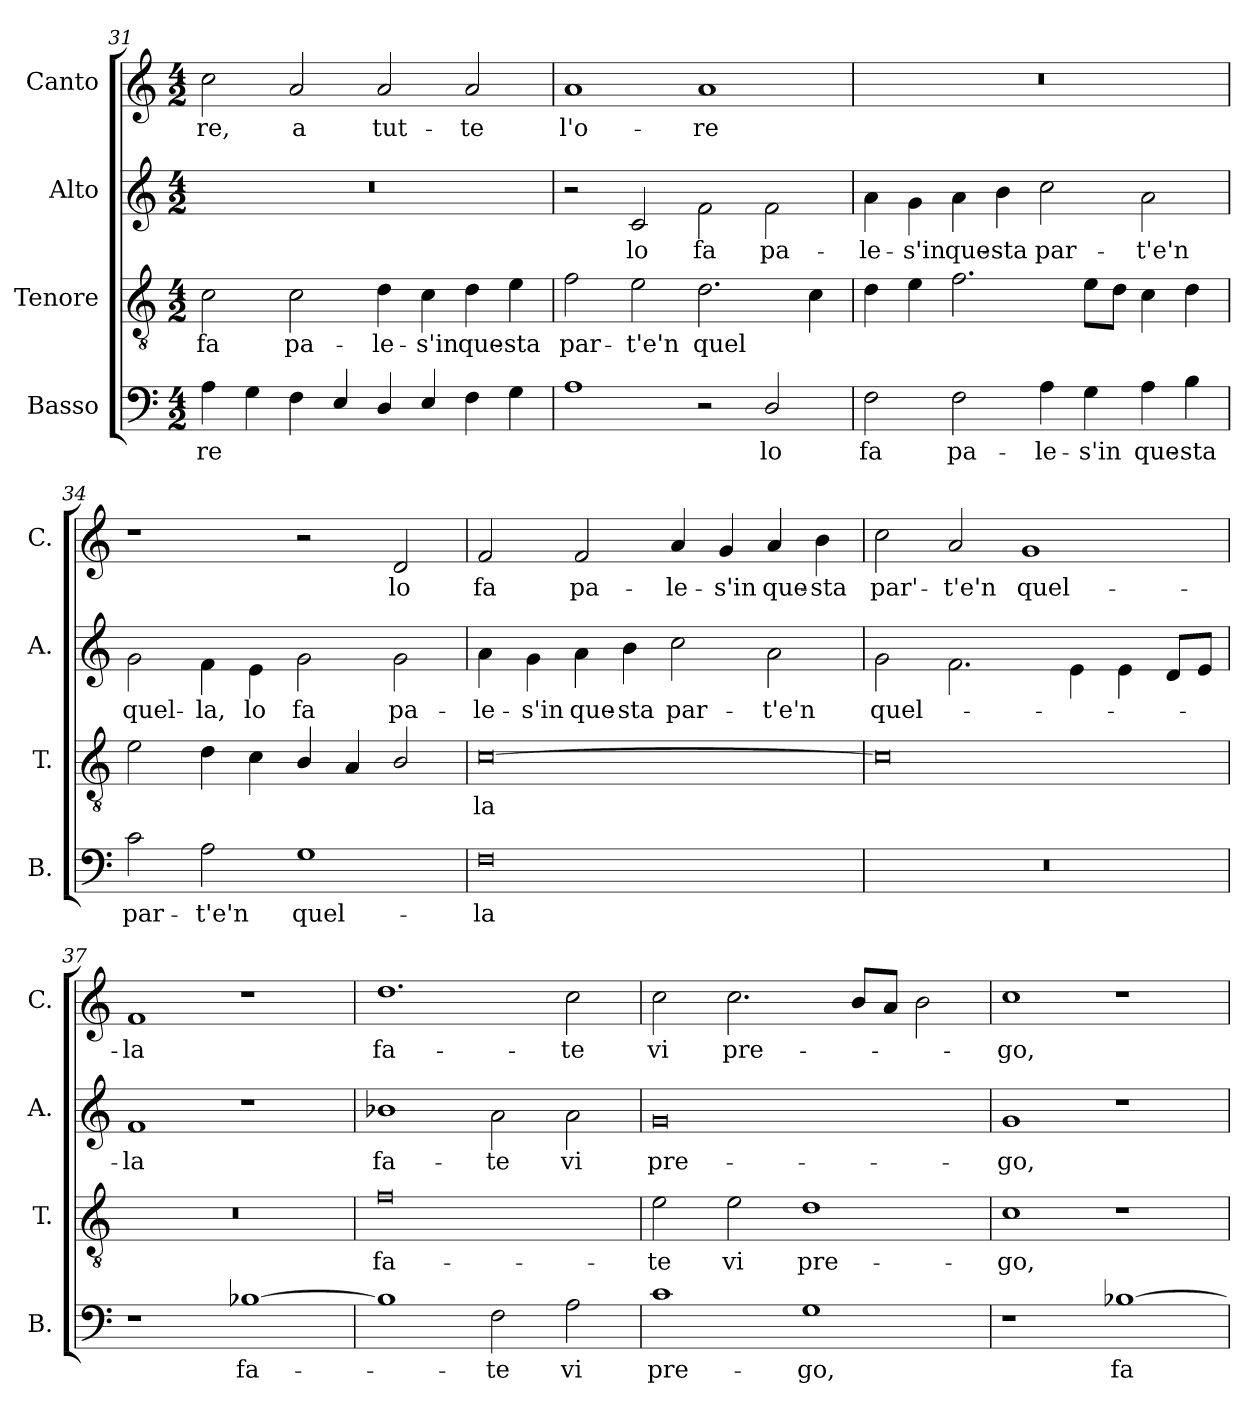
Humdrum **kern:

**kern	**text	**kern	**text	**kern	**text	**kern	**text
*part4	*part4	*part3	*part3	*part2	*part2	*part1	*part1
*staff4	*staff4	*staff3	*staff3	*staff2	*staff2	*staff1	*staff1
*I"Basso	*	*I"Tenore	*	*I"Alto	*	*I"Canto	*
*I'B.	*	*I'T.	*	*I'A.	*	*I'C.	*
*clefF4	*	*clefGv2	*	*clefG2	*	*clefG2	*
*k[]	*	*k[]	*	*k[]	*	*k[]	*
*M4/2	*	*M4/2	*	*M4/2	*	*M4/2	*
=31	=31	=31	=31	=31	=31	=31	=31
4A\	-re	2c\	fa	0r	.	2cc\	-re,
4G\	.	.	.	.	.	.	.
4F\	.	2c\	pa-	.	.	2a/	a
4E/	.	.	.	.	.	.	.
4D/	.	4d\	-le-	.	.	2a/	tut-
4E/	.	4c\	-s'in	.	.	.	.
4F\	.	4d\	que-	.	.	2a/	-te
4G\	.	4e\	-sta	.	.	.	.
=32	=32	=32	=32	=32	=32	=32	=32
1A	.	2f\	par-	2r	.	1a	l'o-
.	.	2e\	-t'e'n	2c/	lo	.	.
2r	.	2.d\	quel	2f\	fa	1a	-re
2D/	lo	.	.	2f\	pa-	.	.
.	.	4c\	.	.	.	.	.
!!LO:LB:g=z
=33	=33	=33	=33	=33	=33	=33	=33
2F\	fa	4d\	.	4a\	-le-	0r	.
.	.	4e\	.	4g\	-s'in	.	.
2F\	pa-	2.f\	.	4a\	que-	.	.
.	.	.	.	4b\	-sta	.	.
4A\	-le-	.	.	2cc\	par-	.	.
4G\	-s'in	8e\L	.	.	.	.	.
.	.	8d\J	.	.	.	.	.
4A\	que-	4c\	.	2a\	-t'e'n	.	.
4B\	-sta	4d\	.	.	.	.	.
=34	=34	=34	=34	=34	=34	=34	=34
2c\	par-	2e\	.	2g\	quel-	1r	.
2A\	-t'e'n	4d\	.	4f\	-la,	.	.
.	.	4c\	.	4e\	lo	.	.
1G	quel-	4B/	.	2g\	fa	2r	.
.	.	4A/	.	.	.	.	.
.	.	2B/	.	2g\	pa-	2d/	lo
=35	=35	=35	=35	=35	=35	=35	=35
0F	-la	[0c	la	4a\	-le-	2f/	fa
.	.	.	.	4g\	-s'in	.	.
.	.	.	.	4a\	que-	2f/	pa-
.	.	.	.	4b\	-sta	.	.
.	.	.	.	2cc\	par-	4a/	-le-
.	.	.	.	.	.	4g/	-s'in
.	.	.	.	2a\	-t'e'n	4a/	que-
.	.	.	.	.	.	4b\	-sta
!!LO:LB:g=z
=36	=36	=36	=36	=36	=36	=36	=36
0r	.	0c]	.	2g\	quel-	2cc\	par'-
.	.	.	.	2.f\	.	2a/	-t'e'n
.	.	.	.	.	.	1g	quel-
.	.	.	.	4e\	.	.	.
.	.	.	.	4e\	.	.	.
.	.	.	.	8d/L	.	.	.
.	.	.	.	8e/J	.	.	.
=37	=37	=37	=37	=37	=37	=37	=37
1r	.	0r	.	1f	-la	1f	-la
[1B-X	fa-	.	.	1r	.	1r	.
=38	=38	=38	=38	=38	=38	=38	=38
1B-]	.	0f	fa-	1b-X	fa-	1.dd	fa-
2F\	-te	.	.	2a\	-te	.	.
2A\	vi	.	.	2a\	vi	2cc\	-te
=39	=39	=39	=39	=39	=39	=39	=39
1c	pre-	2e\	-te	0g	pre-	2cc\	vi
.	.	2e\	vi	.	.	2.cc\	pre-
1G	-go,	1d	pre-	.	.	.	.
.	.	.	.	.	.	8b/L	.
.	.	.	.	.	.	8a/J	.
.	.	.	.	.	.	2b\	.
=40	=40	=40	=40	=40	=40	=40	=40
1r	.	1c	-go,	1g	-go,	1cc	-go,
[1B-X	fa-	1r	.	1r	.	1r	.
=	=	=	=	=	=	=	=
*-	*-	*-	*-	*-	*-	*-	*-
